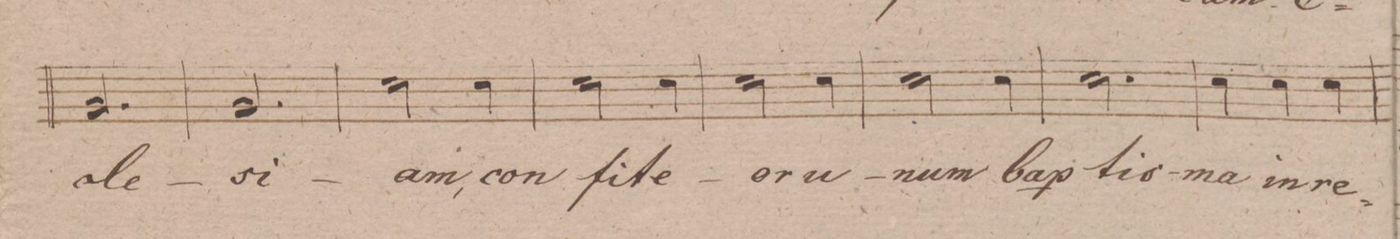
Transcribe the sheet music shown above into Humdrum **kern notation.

**kern	**text	**dynam
*I"Baſso.	*	*
*clefF4	*	*
*k[f#]	*	*
*met(c|)	*	*
*M3/4	*	*
2.BB/	-cle-	.
=231	=231	=231
2.BB/	-si-	.
=232	=232	=232
2E\	-am,	.
4E\	con-	.
=233	=233	=233
2E\	-fi-	.
4E\	-te-	.
=234	=234	=234
2E\	-or	.
4E\	u-	.
=235	=235	=235
2E\	-num	.
4E\	bap-	.
=236	=236	=236
2.E\	-tis-	.
=237	=237	=237
4E\	-ma	.
4E\	in	.
4E\	re-	.
=238	=238	=238
*-	*-	*-
